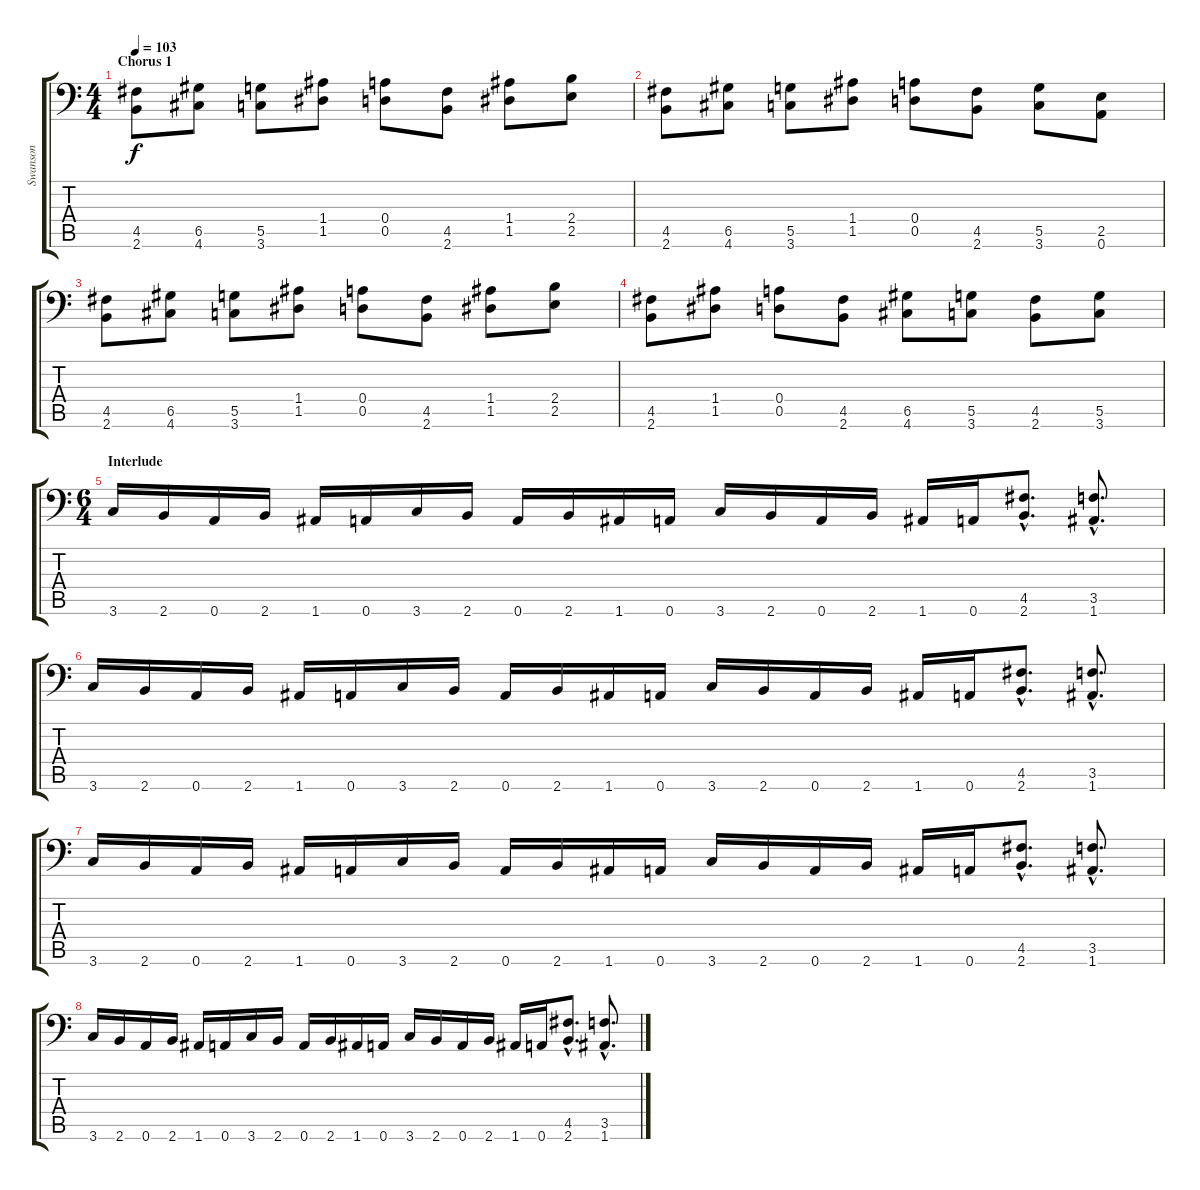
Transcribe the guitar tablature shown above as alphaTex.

\track ("Swanson" "Swanson") {instrument distortionguitar}
\staff {score tabs}
\tuning (B3 Gb3 D3 A2 D2 A1) {hide}
\ts (4 4)
\section ("" "Chorus 1")
\tempo 103
\clef f4
\ks c
(4.5 2.6).8{dy f} (6.5 4.6).8 (5.5 3.6).8 (1.4 1.5).8 (0.4 0.5).8 (4.5 2.6).8 (1.4 1.5).8 (2.4 2.5).8 |
(4.5 2.6).8 (6.5 4.6).8 (5.5 3.6).8 (1.4 1.5).8 (0.4 0.5).8 (4.5 2.6).8 (5.5 3.6).8 (2.5 0.6).8 |
(4.5 2.6).8 (6.5 4.6).8 (5.5 3.6).8 (1.4 1.5).8 (0.4 0.5).8 (4.5 2.6).8 (1.4 1.5).8 (2.4 2.5).8 |
(4.5 2.6).8 (1.4 1.5).8 (0.4 0.5).8 (4.5 2.6).8 (6.5 4.6).8 (5.5 3.6).8 (4.5 2.6).8 (5.5 3.6).8 |
\ts (6 4)
\section ("" "Interlude")
3.6.16 2.6.16 0.6.16 2.6.16 1.6.16 0.6.16 3.6.16 2.6.16 0.6.16 2.6.16 1.6.16 0.6.16 3.6.16 2.6.16 0.6.16 2.6.16 1.6.16 0.6.16 (4.5{hac} 2.6{hac}).8{d} (3.5{hac} 1.6{hac}).8{d} |
3.6.16 2.6.16 0.6.16 2.6.16 1.6.16 0.6.16 3.6.16 2.6.16 0.6.16 2.6.16 1.6.16 0.6.16 3.6.16 2.6.16 0.6.16 2.6.16 1.6.16 0.6.16 (4.5{hac} 2.6{hac}).8{d} (3.5{hac} 1.6{hac}).8{d} |
3.6.16 2.6.16 0.6.16 2.6.16 1.6.16 0.6.16 3.6.16 2.6.16 0.6.16 2.6.16 1.6.16 0.6.16 3.6.16 2.6.16 0.6.16 2.6.16 1.6.16 0.6.16 (4.5{hac} 2.6{hac}).8{d} (3.5{hac} 1.6{hac}).8{d} |
3.6.16 2.6.16 0.6.16 2.6.16 1.6.16 0.6.16 3.6.16 2.6.16 0.6.16 2.6.16 1.6.16 0.6.16 3.6.16 2.6.16 0.6.16 2.6.16 1.6.16 0.6.16 (4.5{hac} 2.6{hac}).8{d} (3.5{ss hac} 1.6{ss hac}).8{d}
